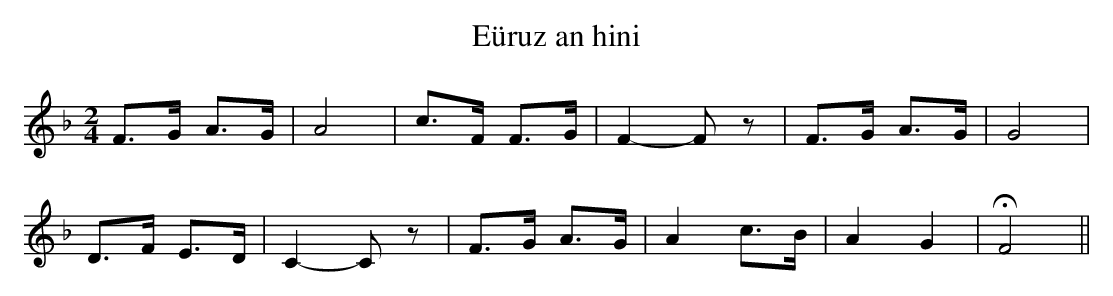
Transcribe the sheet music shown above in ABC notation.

X:1
T:Eüruz an hini
M:2/4
L:1/4
K:F
F3//G// A3//G//|A2|c3//F// F3//G//|F-F/z/|F3//G// A3//G//|G2|
D3//F// E3//D//|C-C/z/|F3//G// A3//G//|Ac3//B//|AG|HF2||
